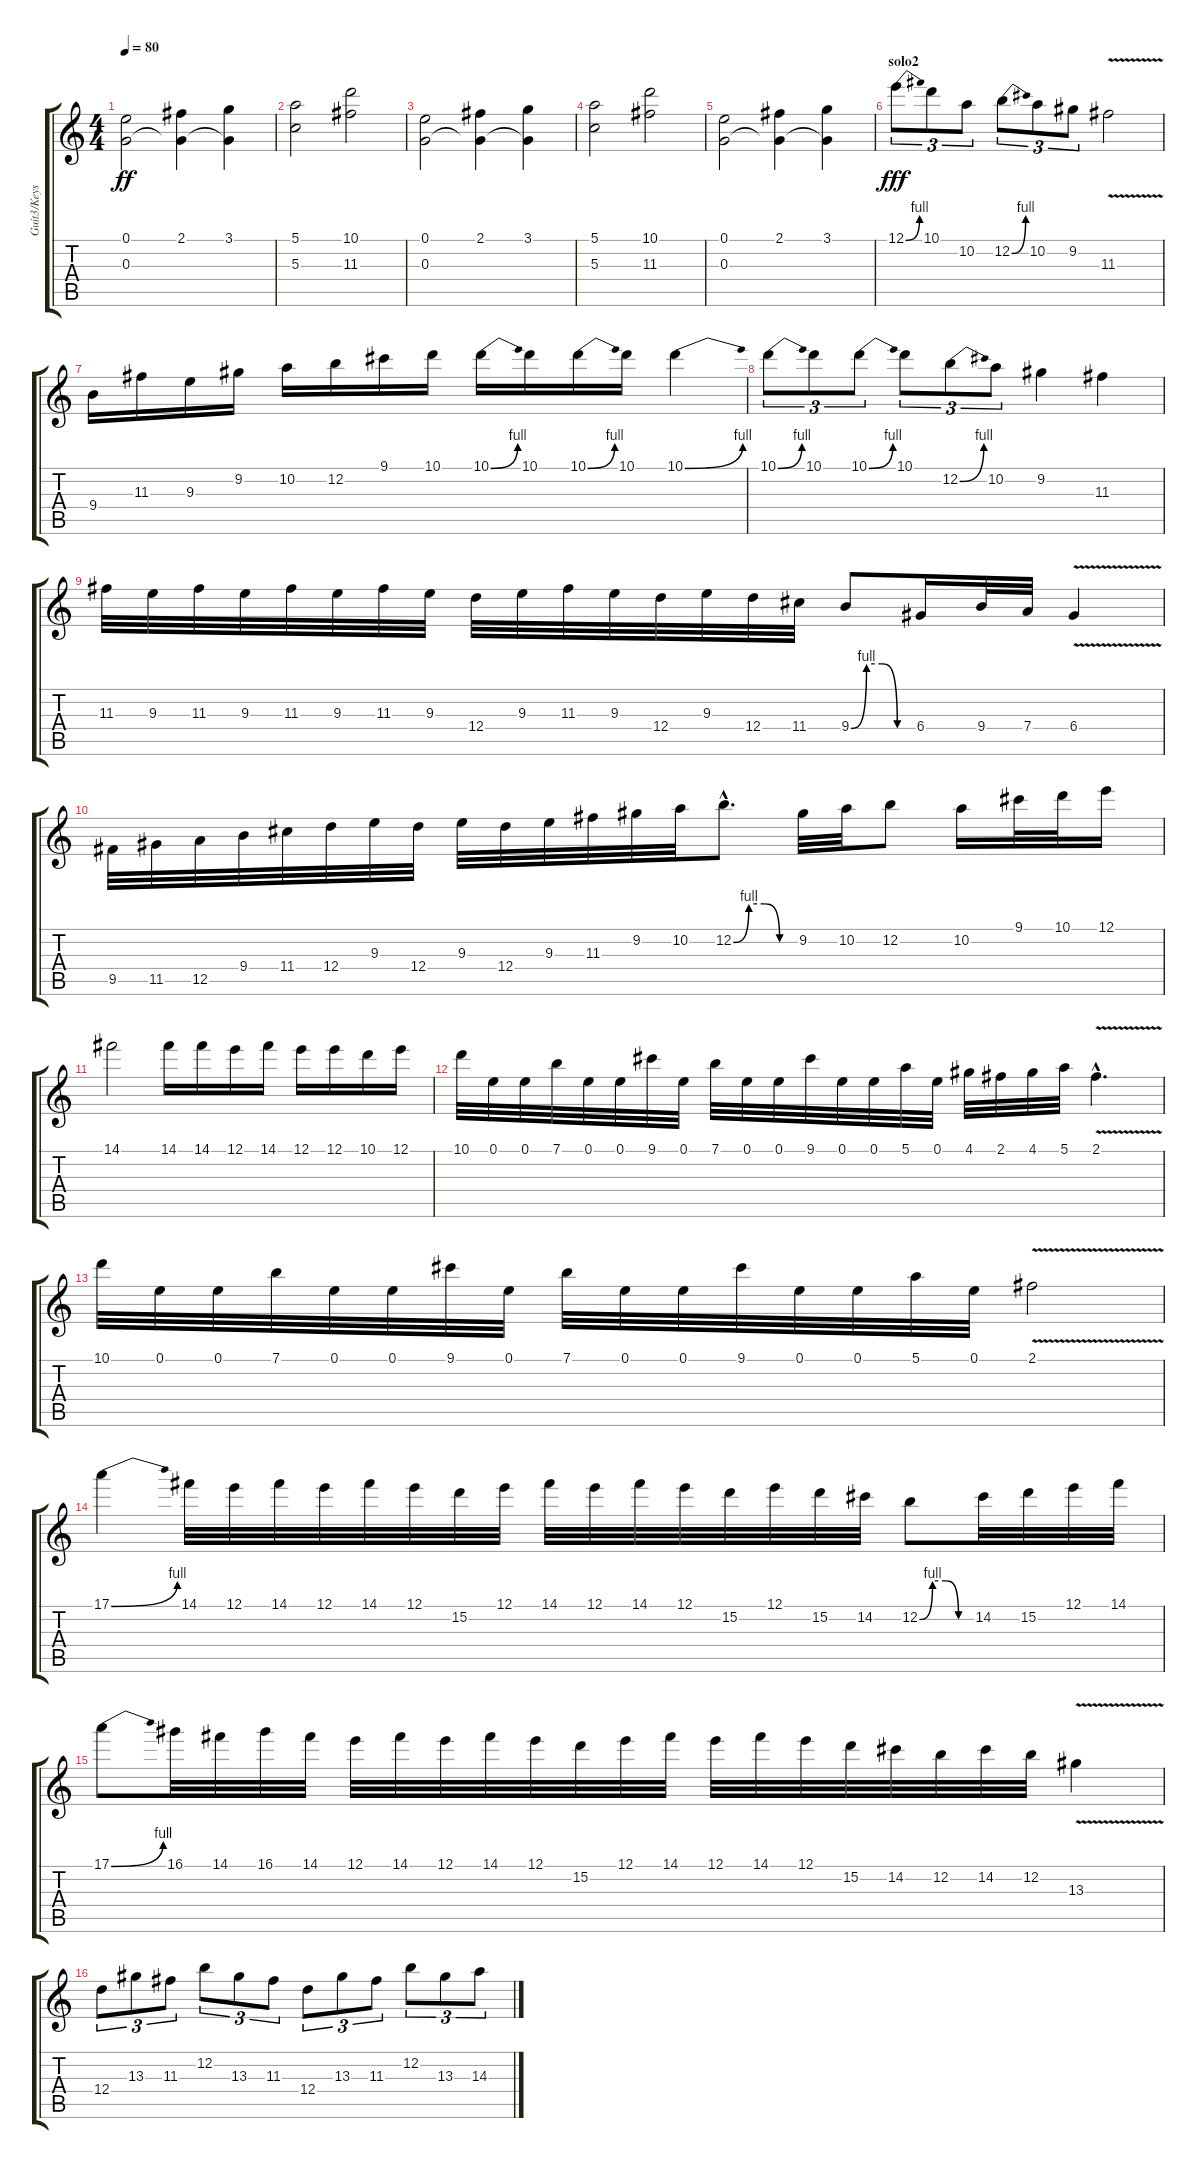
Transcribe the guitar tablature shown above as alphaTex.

\track ("Guit3/Keys" "Guit3/Keys") {instrument overdrivenguitar}
\staff {score tabs}
\tuning (E4 B3 G3 D3 A2 E2) {hide}
\ts (4 4)
\tempo 80
\clef g2
\ks c
(0.1 0.3).2{dy ff} (2.1 0.3{t}).4 (3.1 0.3{t}).4 |
(5.1 5.3).2{volume 11 instrument stringensemble1} (10.1 11.3).2 |
(0.1 0.3).2 (2.1 0.3{t}).4 (3.1 0.3{t}).4 |
(5.1 5.3).2{volume 11 instrument stringensemble1} (10.1 11.3).2 |
(0.1 0.3).2 (2.1 0.3{t}).4 (3.1 0.3{t}).4 |
\section ("" "solo2")
12.1{be (bend 0 0 60 4)}.8{tu (3 2) dy fff volume 13 instrument overdrivenguitar} 10.1.8{tu (3 2)} 10.2.8{tu (3 2)} 12.2{be (bend 0 0 60 4)}.8{tu (3 2)} 10.2.8{tu (3 2)} 9.2.8{tu (3 2)} 11.3{v}.2 |
9.4.16 11.3.16 9.3.16 9.2.16 10.2.16 12.2.16 9.1.16 10.1.16 10.1{be (bend 0 0 60 4)}.16 10.1.16 10.1{be (bend 0 0 60 4)}.16 10.1.16 10.1{be (bend 0 0 60 4)}.4 |
10.1{be (bend 0 0 60 4)}.8{tu (3 2)} 10.1.8{tu (3 2)} 10.1{be (bend 0 0 60 4)}.8{tu (3 2)} 10.1.8{tu (3 2)} 12.2{be (bend 0 0 60 4)}.8{tu (3 2)} 10.2.8{tu (3 2)} 9.2.4 11.3.4 |
11.3.32 9.3.32 11.3.32 9.3.32 11.3.32 9.3.32 11.3.32 9.3.32 12.4.32 9.3.32 11.3.32 9.3.32 12.4.32 9.3.32 12.4.32 11.4.32 9.4{be (custom 0 0 15 4 30 4 45 0 60 0)}.8 6.4.16 9.4.32 7.4.32 6.4{v}.4 |
9.5.32 11.5.32 12.5.32 9.4.32 11.4.32 12.4.32 9.3.32 12.4.32 9.3.32 12.4.32 9.3.32 11.3.32 9.2.32 10.2.32 12.2{be (custom 0 0 15 4 30 4 45 0 60 0) hac}.8{d} 9.2.32 10.2.32 12.2.8 10.2.16 9.1.32 10.1.32 12.1.16 |
14.1.2 14.1.16 14.1.16 12.1.16 14.1.16 12.1.16 12.1.16 10.1.16 12.1.16 |
10.1.32 0.1.32 0.1.32 7.1.32 0.1.32 0.1.32 9.1.32 0.1.32 7.1.32 0.1.32 0.1.32 9.1.32 0.1.32 0.1.32 5.1.32 0.1.32 4.1.32 2.1.32 4.1.32 5.1.32 2.1{v hac}.4{d} |
10.1.32 0.1.32 0.1.32 7.1.32 0.1.32 0.1.32 9.1.32 0.1.32 7.1.32 0.1.32 0.1.32 9.1.32 0.1.32 0.1.32 5.1.32 0.1.32 2.1{v}.2 |
17.1{be (bend 0 0 60 4)}.4 14.1.32 12.1.32 14.1.32 12.1.32 14.1.32 12.1.32 15.2.32 12.1.32 14.1.32 12.1.32 14.1.32 12.1.32 15.2.32 12.1.32 15.2.32 14.2.32 12.2{be (custom 0 0 15 4 30 4 45 0 60 0)}.8 14.2.32 15.2.32 12.1.32 14.1.32 |
17.1{be (bend 0 0 60 4)}.8 16.1.32 14.1.32 16.1.32 14.1.32 12.1.32 14.1.32 12.1.32 14.1.32 12.1.32 15.2.32 12.1.32 14.1.32 12.1.32 14.1.32 12.1.32 15.2.32 14.2.32 12.2.32 14.2.32 12.2.32 13.3{v}.4 |
12.4.8{tu (3 2)} 13.3.8{tu (3 2)} 11.3.8{tu (3 2)} 12.2.8{tu (3 2)} 13.3.8{tu (3 2)} 11.3.8{tu (3 2)} 12.4.8{tu (3 2)} 13.3.8{tu (3 2)} 11.3.8{tu (3 2)} 12.2.8{tu (3 2)} 13.3.8{tu (3 2)} 14.3.8{tu (3 2)}
